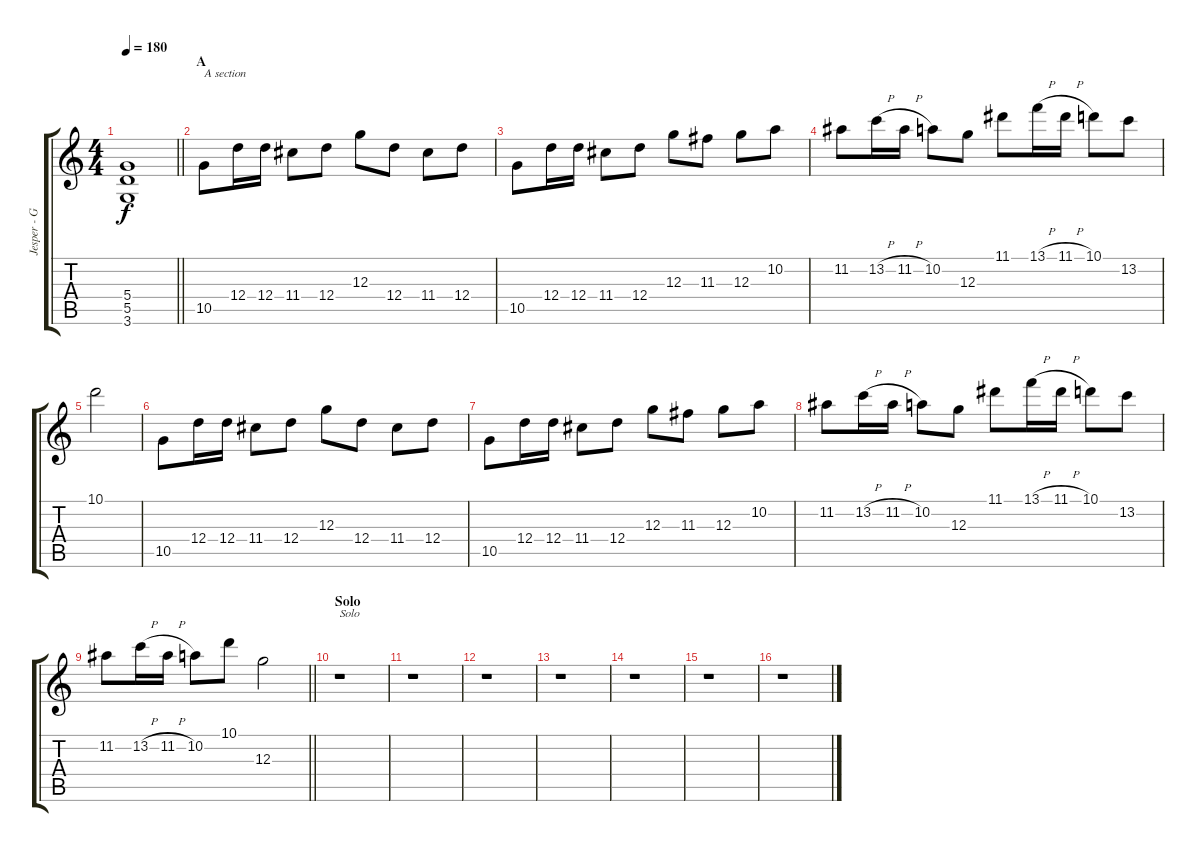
\track ("Jesper - Guitar" "Jesper - G") {instrument overdrivenguitar}
\staff {score tabs}
\tuning (E4 B3 G3 D3 A2 E2) {hide}
\ts (4 4)
\tempo 180
\clef g2
\barLineRight lightlight
\ks c
(5.4{t} 5.5{t} 3.6{t}).1{dy f} |
\section ("" "A")
10.5.8{txt "A section"} 12.4.16 12.4.16 11.4.8 12.4.8 12.3.8 12.4.8 11.4.8 12.4.8 |
10.5.8 12.4.16 12.4.16 11.4.8 12.4.8 12.3.8 11.3.8 12.3.8 10.2.8 |
11.2.8 13.2{h}.16 11.2{h}.16 10.2.8 12.3.8 11.1.8 13.1{h}.16 11.1{h}.16 10.1.8 13.2.8 |
10.1.2 |
10.5.8 12.4.16 12.4.16 11.4.8 12.4.8 12.3.8 12.4.8 11.4.8 12.4.8 |
10.5.8 12.4.16 12.4.16 11.4.8 12.4.8 12.3.8 11.3.8 12.3.8 10.2.8 |
11.2.8 13.2{h}.16 11.2{h}.16 10.2.8 12.3.8 11.1.8 13.1{h}.16 11.1{h}.16 10.1.8 13.2.8 |
\barLineRight lightlight
11.2.8 13.2{h}.16 11.2{h}.16 10.2.8 10.1.8 12.3.2 |
\section ("" "Solo")
r.1{txt "Solo"} |
r.1 |
r.1 |
r.1 |
r.1 |
r.1 |
r.1
